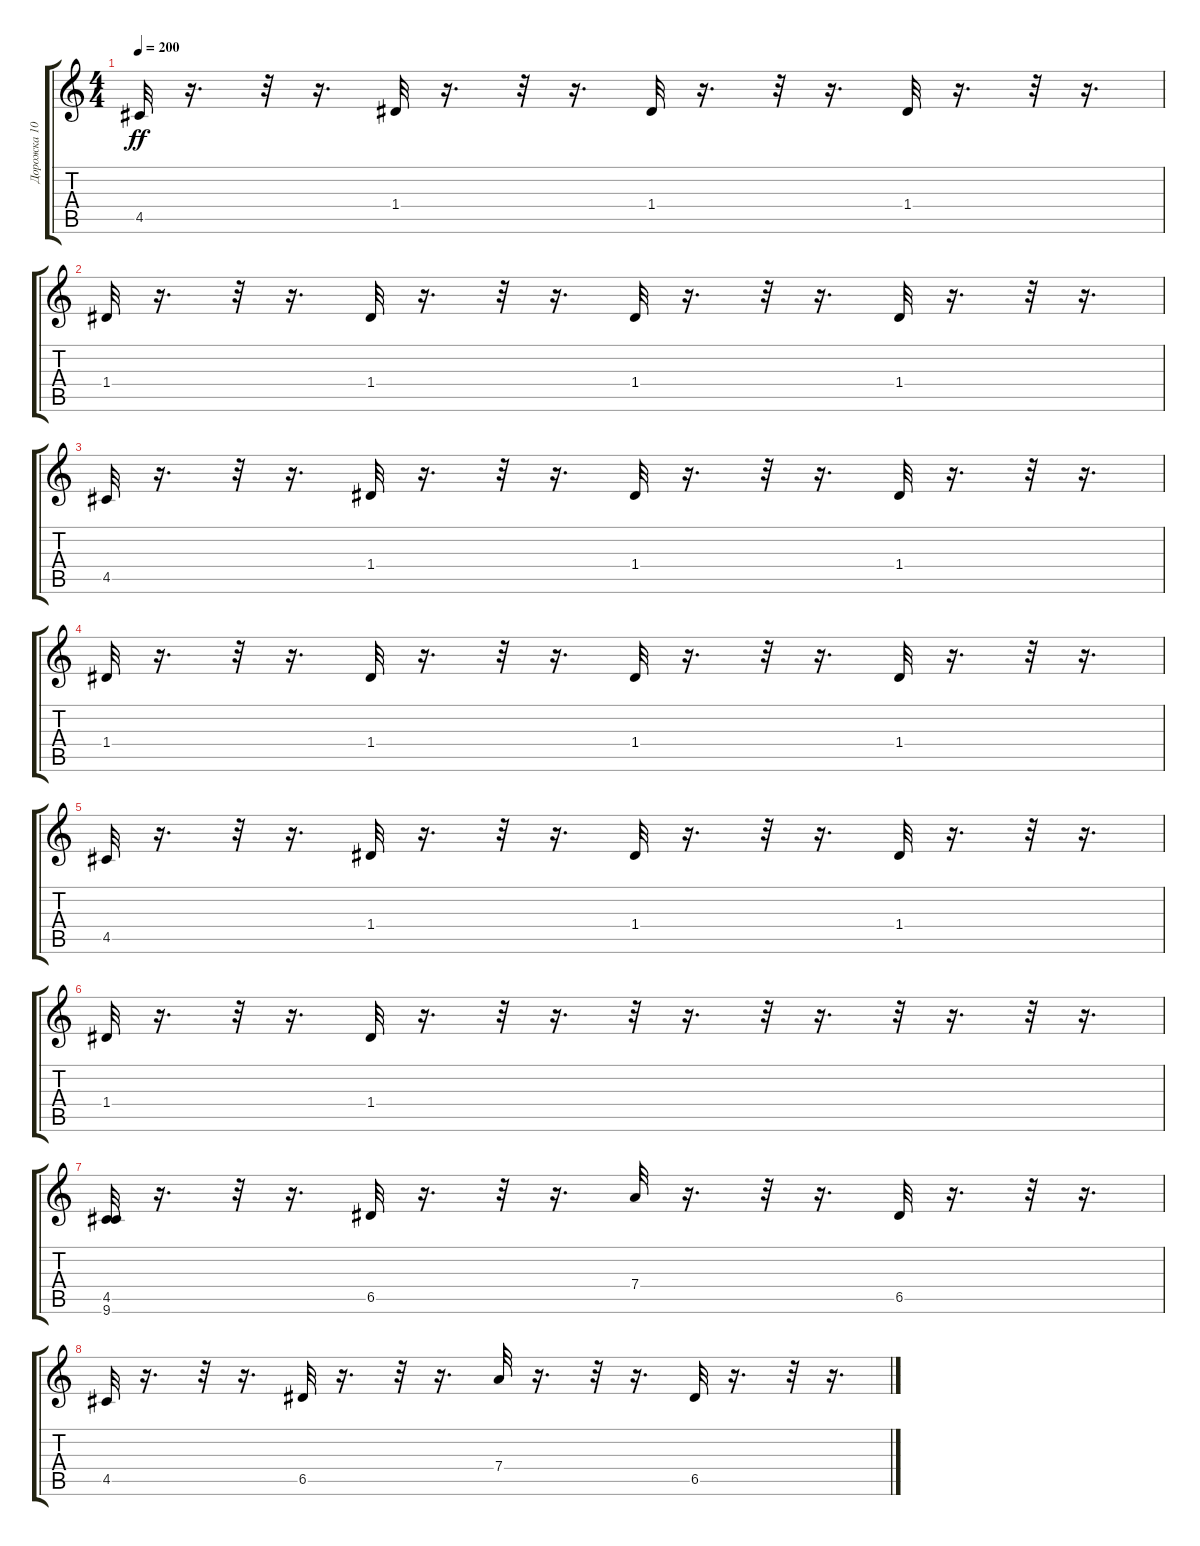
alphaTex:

\track ("Дорожка 10" "Дорожка 10") {instrument acousticguitarnylon}
\staff {score tabs}
\tuning (E4 B3 G3 D3 A2 E2) {hide}
\ts (4 4)
\tempo 200
\clef g2
\ks c
4.5.32{dy ff} r.16{d} r.32 r.16{d} 1.4.32 r.16{d} r.32 r.16{d} 1.4.32 r.16{d} r.32 r.16{d} 1.4.32 r.16{d} r.32 r.16{d} |
1.4.32 r.16{d} r.32 r.16{d} 1.4.32 r.16{d} r.32 r.16{d} 1.4.32 r.16{d} r.32 r.16{d} 1.4.32 r.16{d} r.32 r.16{d} |
4.5.32 r.16{d} r.32 r.16{d} 1.4.32 r.16{d} r.32 r.16{d} 1.4.32 r.16{d} r.32 r.16{d} 1.4.32 r.16{d} r.32 r.16{d} |
1.4.32 r.16{d} r.32 r.16{d} 1.4.32 r.16{d} r.32 r.16{d} 1.4.32 r.16{d} r.32 r.16{d} 1.4.32 r.16{d} r.32 r.16{d} |
4.5.32 r.16{d} r.32 r.16{d} 1.4.32 r.16{d} r.32 r.16{d} 1.4.32 r.16{d} r.32 r.16{d} 1.4.32 r.16{d} r.32 r.16{d} |
1.4.32 r.16{d} r.32 r.16{d} 1.4.32 r.16{d} r.32 r.16{d} r.32 r.16{d} r.32 r.16{d} r.32 r.16{d} r.32 r.16{d} |
(4.5 9.6).32 r.16{d} r.32 r.16{d} 6.5.32 r.16{d} r.32 r.16{d} 7.4.32 r.16{d} r.32 r.16{d} 6.5.32 r.16{d} r.32 r.16{d} |
4.5.32 r.16{d} r.32 r.16{d} 6.5.32 r.16{d} r.32 r.16{d} 7.4.32 r.16{d} r.32 r.16{d} 6.5.32 r.16{d} r.32 r.16{d}
